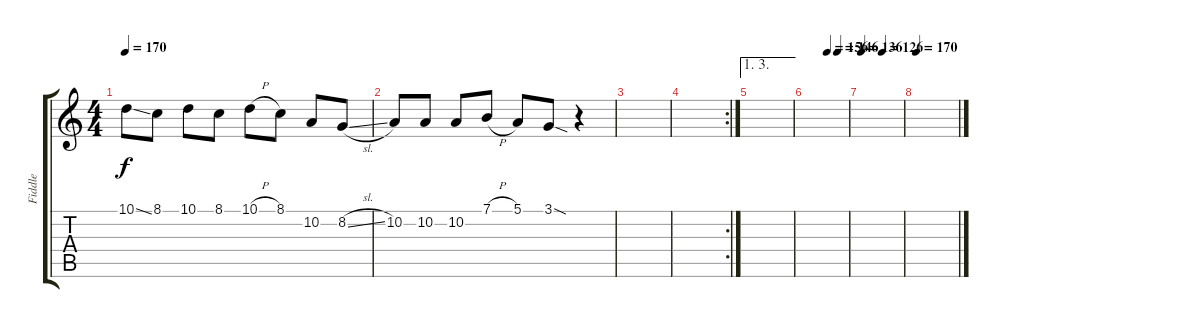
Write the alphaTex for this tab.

\track ("Fiddle" "Fiddle") {instrument fiddle}
\staff {score tabs}
\tuning (E4 B3 G3 D3 A2 E2) {hide}
\ts (4 4)
\tempo 170
\clef g2
\ks c
10.1{ss}.8{dy f} 8.1.8 10.1.8 8.1.8 10.1{h}.8 8.1.8 10.2.8 8.2{sl}.8 |
10.2.8 10.2.8 10.2.8 7.1{h}.8 5.1.8 3.1{sod}.8 r.4 |
|
\rc 2
|
\ae (1 3)
|
\tempo (156 0.5)
\tempo (146 0.75)
|
\tempo 136
\tempo (126 0.5)
|
\tempo 170
